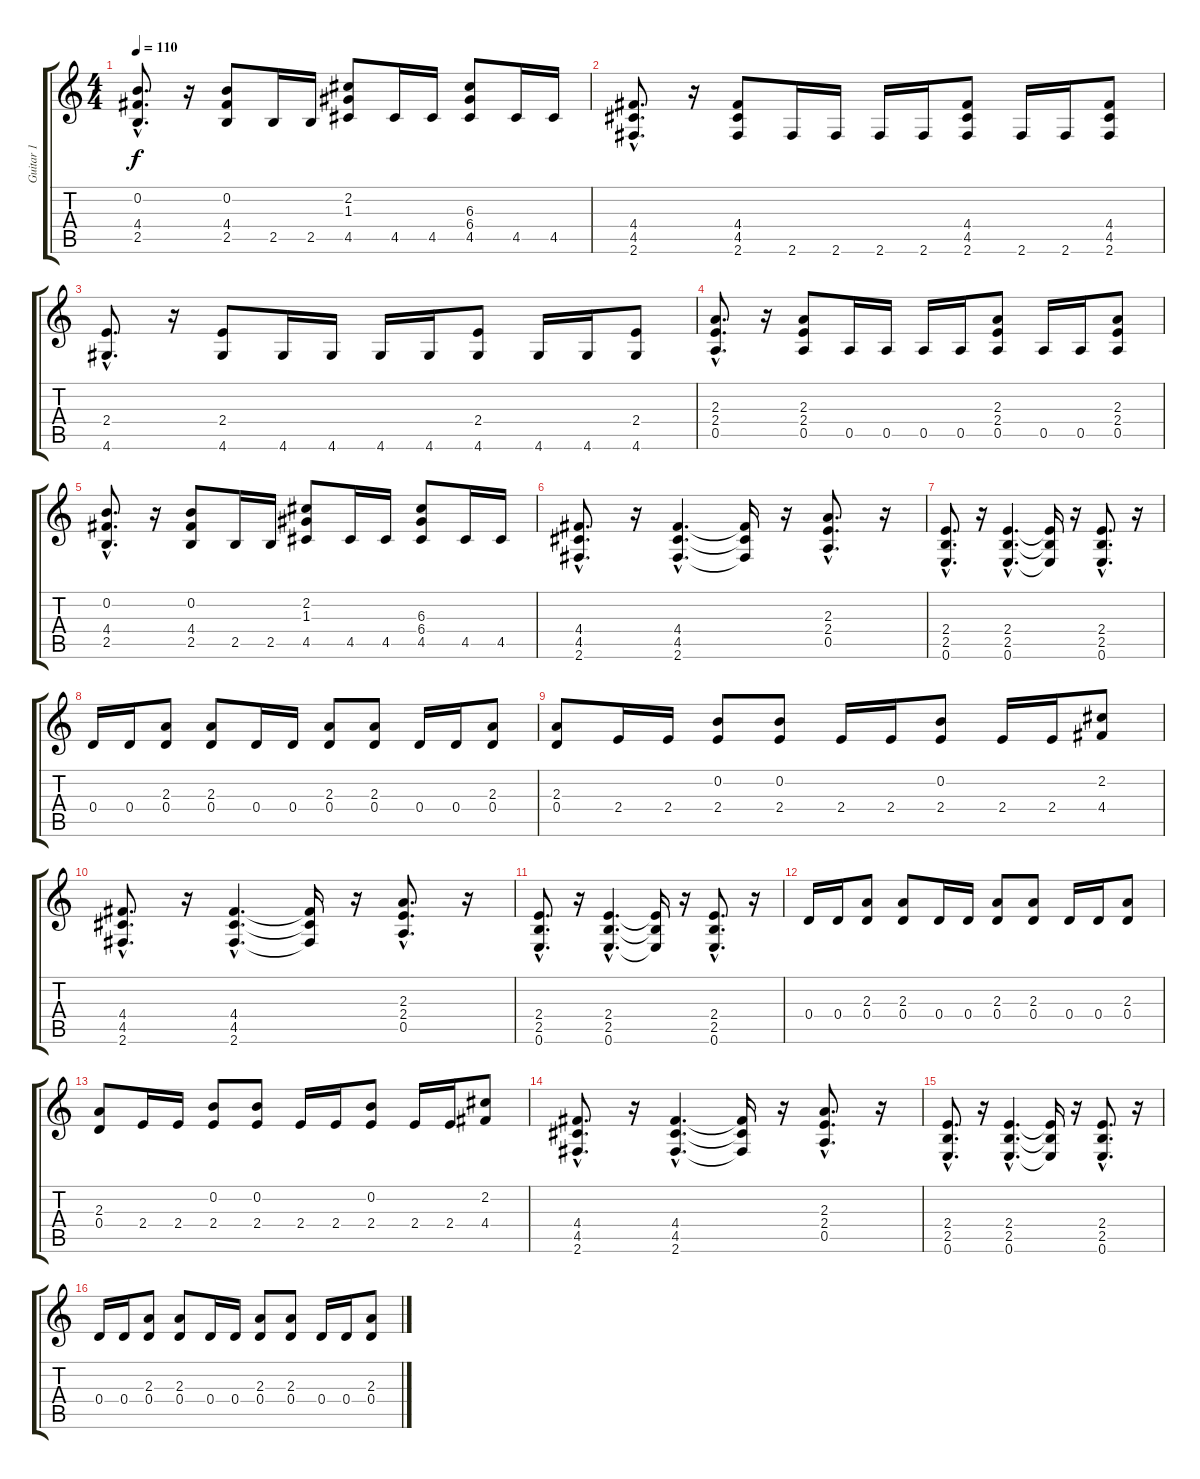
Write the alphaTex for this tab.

\track ("Guitar 1" "Guitar 1") {instrument overdrivenguitar}
\staff {score tabs}
\tuning (E4 B3 G3 D3 A2 E2) {hide}
\ts (4 4)
\tempo 110
\clef g2
\ks c
(0.2{hac} 4.4{hac} 2.5{hac}).8{d dy f} r.16 (0.2 4.4 2.5).8 2.5.16 2.5.16 (2.2 1.3 4.5).8 4.5.16 4.5.16 (6.3 6.4 4.5).8 4.5.16 4.5.16 |
(4.4{hac} 4.5{hac} 2.6{hac}).8{d} r.16 (4.4 4.5 2.6).8 2.6.16 2.6.16 2.6.16 2.6.16 (4.4 4.5 2.6).8 2.6.16 2.6.16 (4.4 4.5 2.6).8 |
(2.4{hac} 4.6{hac}).8{d} r.16 (2.4 4.6).8 4.6.16 4.6.16 4.6.16 4.6.16 (2.4 4.6).8 4.6.16 4.6.16 (2.4 4.6).8 |
(2.3{hac} 2.4{hac} 0.5{hac}).8{d} r.16 (2.3 2.4 0.5).8 0.5.16 0.5.16 0.5.16 0.5.16 (2.3 2.4 0.5).8 0.5.16 0.5.16 (2.3 2.4 0.5).8 |
(0.2{hac} 4.4{hac} 2.5{hac}).8{d} r.16 (0.2 4.4 2.5).8 2.5.16 2.5.16 (2.2 1.3 4.5).8 4.5.16 4.5.16 (6.3 6.4 4.5).8 4.5.16 4.5.16 |
(4.4{hac} 4.5{hac} 2.6{hac}).8{d} r.16 (4.4{hac} 4.5{hac} 2.6{hac}).4{d} (4.4{t} 4.5{t} 2.6{t}).16 r.16 (2.3{hac} 2.4{hac} 0.5{hac}).8{d} r.16 |
(2.4{hac} 2.5{hac} 0.6{hac}).8{d} r.16 (2.4{hac} 2.5{hac} 0.6{hac}).4{d} (2.4{t} 2.5{t} 0.6{t}).16 r.16 (2.4{hac} 2.5{hac} 0.6{hac}).8{d} r.16 |
0.4.16 0.4.16 (2.3 0.4).8 (2.3 0.4).8 0.4.16 0.4.16 (2.3 0.4).8 (2.3 0.4).8 0.4.16 0.4.16 (2.3 0.4).8 |
(2.3 0.4).8 2.4.16 2.4.16 (0.2 2.4).8 (0.2 2.4).8 2.4.16 2.4.16 (0.2 2.4).8 2.4.16 2.4.16 (2.2 4.4).8 |
(4.4{hac} 4.5{hac} 2.6{hac}).8{d} r.16 (4.4{hac} 4.5{hac} 2.6{hac}).4{d} (4.4{t} 4.5{t} 2.6{t}).16 r.16 (2.3{hac} 2.4{hac} 0.5{hac}).8{d} r.16 |
(2.4{hac} 2.5{hac} 0.6{hac}).8{d} r.16 (2.4{hac} 2.5{hac} 0.6{hac}).4{d} (2.4{t} 2.5{t} 0.6{t}).16 r.16 (2.4{hac} 2.5{hac} 0.6{hac}).8{d} r.16 |
0.4.16 0.4.16 (2.3 0.4).8 (2.3 0.4).8 0.4.16 0.4.16 (2.3 0.4).8 (2.3 0.4).8 0.4.16 0.4.16 (2.3 0.4).8 |
(2.3 0.4).8 2.4.16 2.4.16 (0.2 2.4).8 (0.2 2.4).8 2.4.16 2.4.16 (0.2 2.4).8 2.4.16 2.4.16 (2.2 4.4).8 |
(4.4{hac} 4.5{hac} 2.6{hac}).8{d} r.16 (4.4{hac} 4.5{hac} 2.6{hac}).4{d} (4.4{t} 4.5{t} 2.6{t}).16 r.16 (2.3{hac} 2.4{hac} 0.5{hac}).8{d} r.16 |
(2.4{hac} 2.5{hac} 0.6{hac}).8{d} r.16 (2.4{hac} 2.5{hac} 0.6{hac}).4{d} (2.4{t} 2.5{t} 0.6{t}).16 r.16 (2.4{hac} 2.5{hac} 0.6{hac}).8{d} r.16 |
0.4.16 0.4.16 (2.3 0.4).8 (2.3 0.4).8 0.4.16 0.4.16 (2.3 0.4).8 (2.3 0.4).8 0.4.16 0.4.16 (2.3 0.4).8
